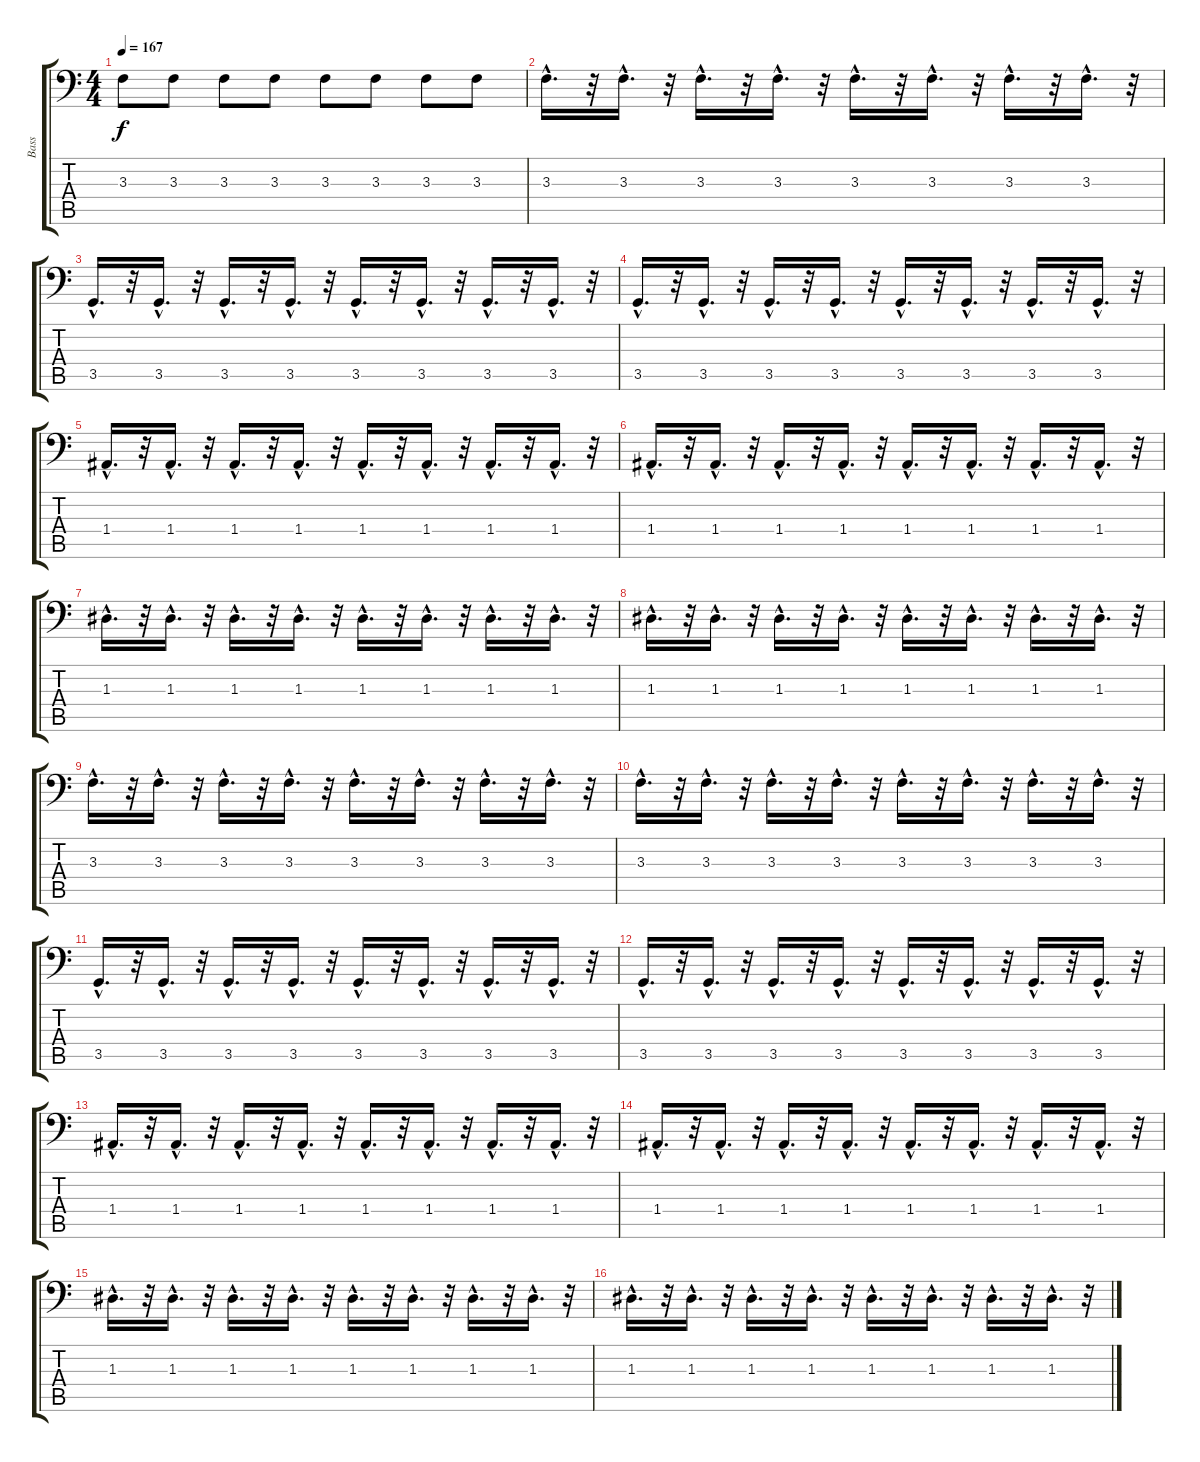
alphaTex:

\track ("Bass" "Bass") {instrument electricbasspick}
\staff {score tabs}
\tuning (C3 G2 D2 A1 E1 B0) {hide}
\ts (4 4)
\tempo 167
\clef f4
\ks c
3.3.8{dy f} 3.3.8 3.3.8 3.3.8 3.3.8 3.3.8 3.3.8 3.3.8 |
3.3{hac}.16{d} r.32 3.3{hac}.16{d} r.32 3.3{hac}.16{d} r.32 3.3{hac}.16{d} r.32 3.3{hac}.16{d} r.32 3.3{hac}.16{d} r.32 3.3{hac}.16{d} r.32 3.3{hac}.16{d} r.32 |
3.5{hac}.16{d} r.32 3.5{hac}.16{d} r.32 3.5{hac}.16{d} r.32 3.5{hac}.16{d} r.32 3.5{hac}.16{d} r.32 3.5{hac}.16{d} r.32 3.5{hac}.16{d} r.32 3.5{hac}.16{d} r.32 |
3.5{hac}.16{d} r.32 3.5{hac}.16{d} r.32 3.5{hac}.16{d} r.32 3.5{hac}.16{d} r.32 3.5{hac}.16{d} r.32 3.5{hac}.16{d} r.32 3.5{hac}.16{d} r.32 3.5{hac}.16{d} r.32 |
1.4{hac}.16{d} r.32 1.4{hac}.16{d} r.32 1.4{hac}.16{d} r.32 1.4{hac}.16{d} r.32 1.4{hac}.16{d} r.32 1.4{hac}.16{d} r.32 1.4{hac}.16{d} r.32 1.4{hac}.16{d} r.32 |
1.4{hac}.16{d} r.32 1.4{hac}.16{d} r.32 1.4{hac}.16{d} r.32 1.4{hac}.16{d} r.32 1.4{hac}.16{d} r.32 1.4{hac}.16{d} r.32 1.4{hac}.16{d} r.32 1.4{hac}.16{d} r.32 |
1.3{hac}.16{d} r.32 1.3{hac}.16{d} r.32 1.3{hac}.16{d} r.32 1.3{hac}.16{d} r.32 1.3{hac}.16{d} r.32 1.3{hac}.16{d} r.32 1.3{hac}.16{d} r.32 1.3{hac}.16{d} r.32 |
1.3{hac}.16{d} r.32 1.3{hac}.16{d} r.32 1.3{hac}.16{d} r.32 1.3{hac}.16{d} r.32 1.3{hac}.16{d} r.32 1.3{hac}.16{d} r.32 1.3{hac}.16{d} r.32 1.3{hac}.16{d} r.32 |
3.3{hac}.16{d} r.32 3.3{hac}.16{d} r.32 3.3{hac}.16{d} r.32 3.3{hac}.16{d} r.32 3.3{hac}.16{d} r.32 3.3{hac}.16{d} r.32 3.3{hac}.16{d} r.32 3.3{hac}.16{d} r.32 |
3.3{hac}.16{d} r.32 3.3{hac}.16{d} r.32 3.3{hac}.16{d} r.32 3.3{hac}.16{d} r.32 3.3{hac}.16{d} r.32 3.3{hac}.16{d} r.32 3.3{hac}.16{d} r.32 3.3{hac}.16{d} r.32 |
3.5{hac}.16{d} r.32 3.5{hac}.16{d} r.32 3.5{hac}.16{d} r.32 3.5{hac}.16{d} r.32 3.5{hac}.16{d} r.32 3.5{hac}.16{d} r.32 3.5{hac}.16{d} r.32 3.5{hac}.16{d} r.32 |
3.5{hac}.16{d} r.32 3.5{hac}.16{d} r.32 3.5{hac}.16{d} r.32 3.5{hac}.16{d} r.32 3.5{hac}.16{d} r.32 3.5{hac}.16{d} r.32 3.5{hac}.16{d} r.32 3.5{hac}.16{d} r.32 |
1.4{hac}.16{d} r.32 1.4{hac}.16{d} r.32 1.4{hac}.16{d} r.32 1.4{hac}.16{d} r.32 1.4{hac}.16{d} r.32 1.4{hac}.16{d} r.32 1.4{hac}.16{d} r.32 1.4{hac}.16{d} r.32 |
1.4{hac}.16{d} r.32 1.4{hac}.16{d} r.32 1.4{hac}.16{d} r.32 1.4{hac}.16{d} r.32 1.4{hac}.16{d} r.32 1.4{hac}.16{d} r.32 1.4{hac}.16{d} r.32 1.4{hac}.16{d} r.32 |
1.3{hac}.16{d} r.32 1.3{hac}.16{d} r.32 1.3{hac}.16{d} r.32 1.3{hac}.16{d} r.32 1.3{hac}.16{d} r.32 1.3{hac}.16{d} r.32 1.3{hac}.16{d} r.32 1.3{hac}.16{d} r.32 |
1.3{hac}.16{d} r.32 1.3{hac}.16{d} r.32 1.3{hac}.16{d} r.32 1.3{hac}.16{d} r.32 1.3{hac}.16{d} r.32 1.3{hac}.16{d} r.32 1.3{hac}.16{d} r.32 1.3{hac}.16{d} r.32
